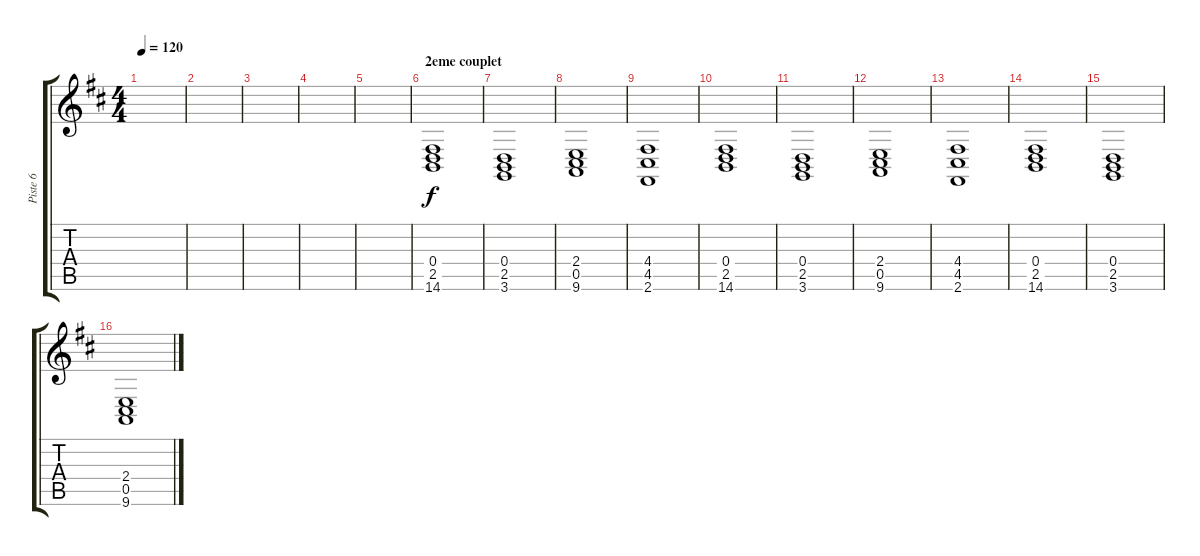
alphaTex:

\track ("Piste 6" "Piste 6") {instrument stringensemble1}
\staff {score tabs}
\tuning (E4 B3 G3 D3 A2 E2) {hide}
\ts (4 4)
\tempo 120
\clef g2
\ks d
|
|
|
|
|
\section ("" "2eme couplet")
(0.4 2.5 14.6).1 |
(0.4 2.5 3.6).1 |
(2.4 0.5 9.6).1 |
(4.4 4.5 2.6).1 |
(0.4 2.5 14.6).1 |
(0.4 2.5 3.6).1 |
(2.4 0.5 9.6).1 |
(4.4 4.5 2.6).1 |
(0.4 2.5 14.6).1 |
(0.4 2.5 3.6).1 |
(2.4 0.5 9.6).1
